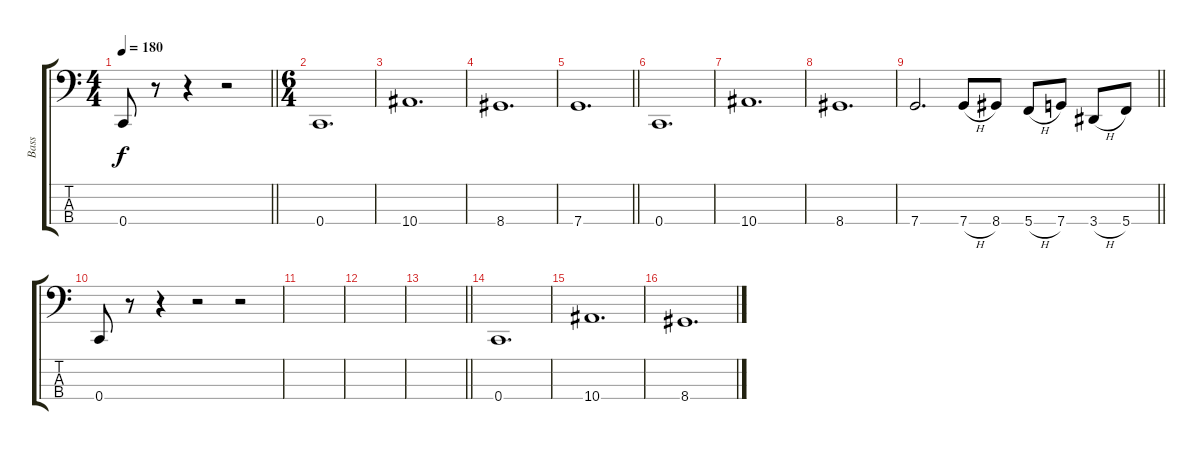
\track ("Bass" "Bass") {instrument electricbassfinger}
\staff {score tabs}
\tuning (F2 C2 G1 C1) {hide}
\ts (4 4)
\tempo 180
\clef f4
\barLineRight lightlight
\ks c
0.4.8{dy f} r.8 r.4 r.2 |
\ts (6 4)
0.4.1{d} |
10.4.1{d} |
8.4.1{d} |
\barLineRight lightlight
7.4.1{d} |
0.4.1{d} |
10.4.1{d} |
8.4.1{d} |
\barLineRight lightlight
7.4.2{d} 7.4{h}.8 8.4.8 5.4{h}.8 7.4.8 3.4{h}.8 5.4.8 |
0.4.8 r.8 r.4 r.2 r.2 |
|
|
\barLineRight lightlight
|
0.4.1{d} |
10.4.1{d} |
8.4.1{d}
